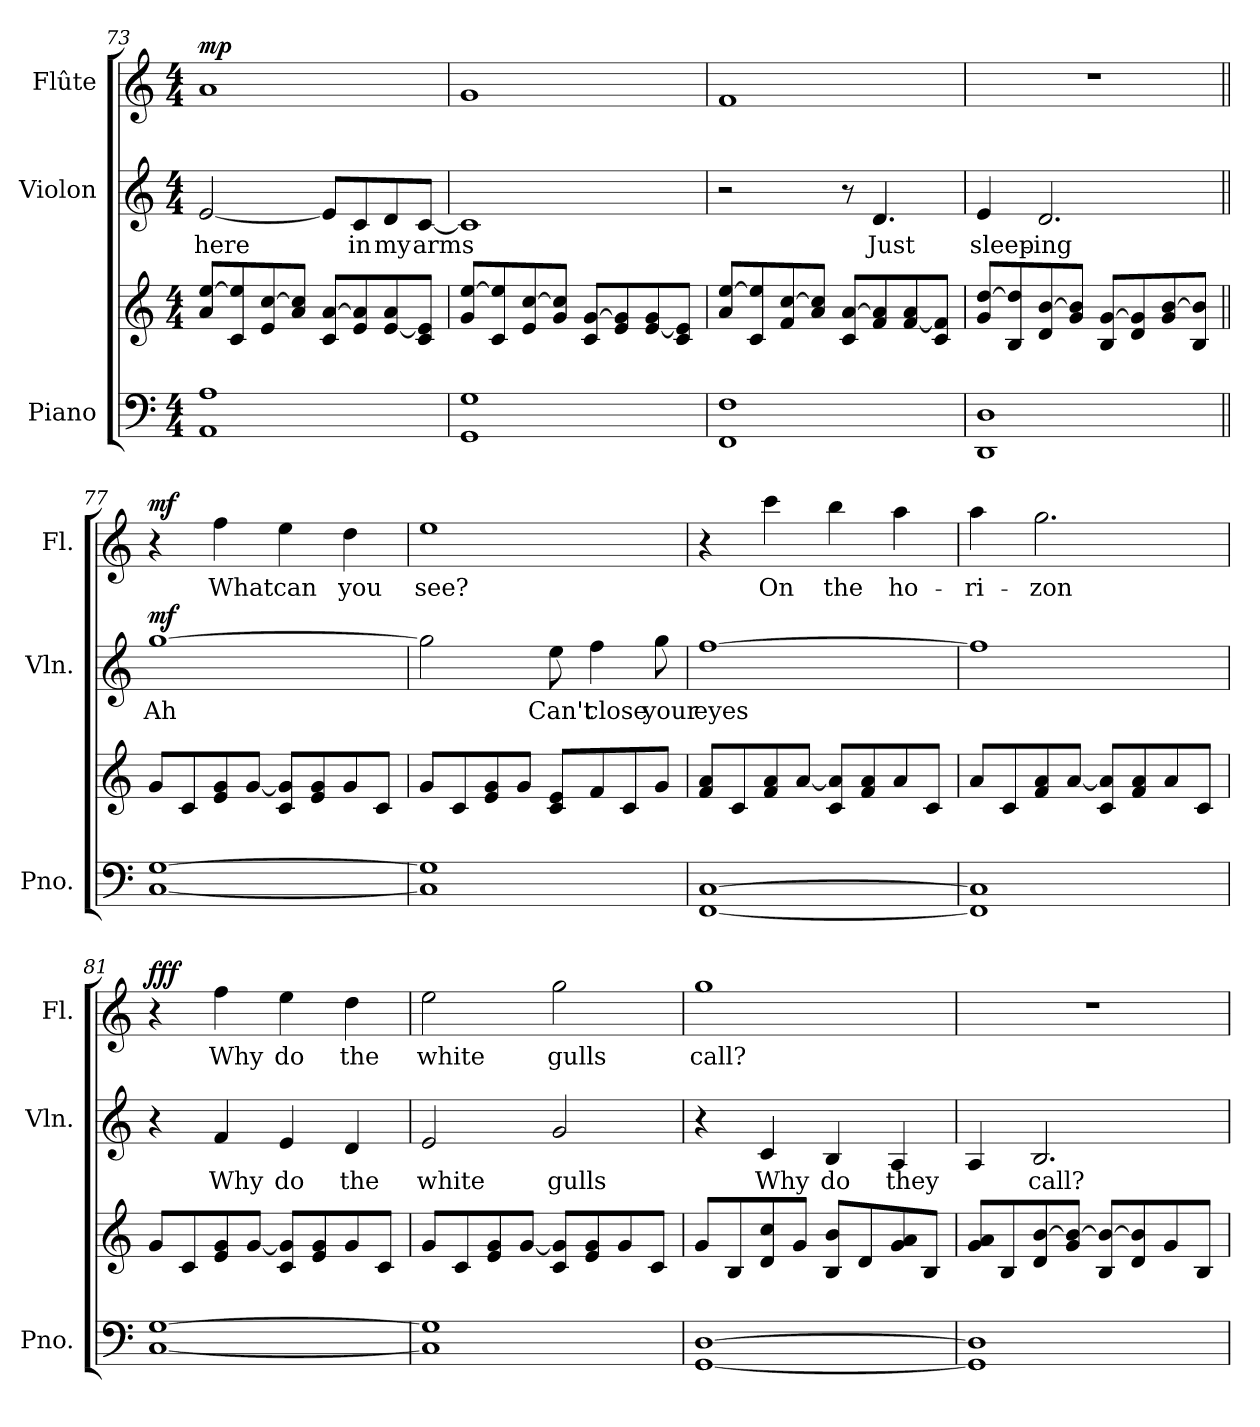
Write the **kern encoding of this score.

**kern	**kern	**kern	**text	**dynam	**kern	**text	**dynam
*part3	*part3	*part2	*part2	*part2	*part1	*part1	*part1
*staff4	*staff3	*staff2	*staff2	*staff2	*staff1	*staff1	*staff1
*I"Piano	*	*I"Violon	*	*	*I"Flûte	*	*
*I'Pno.	*	*I'Vln.	*	*	*I'Fl.	*	*
!!LO:PB:g=z
*clefF4	*clefG2	*clefG2	*	*	*clefG2	*	*
*k[]	*k[]	*k[]	*	*	*k[]	*	*
*M4/4	*M4/4	*M4/4	*	*	*M4/4	*	*
=73	=73	=73	=73	=73	=73	=73	=73
!	!	!	!	!	!	!	!LO:DY:b
1AA 1A	8a/ [8ee/L	[2e/	here	.	1a	.	mp
.	8c/ 8ee/]	.	.	.	.	.	.
.	8e/ [8cc/	.	.	.	.	.	.
.	8a/ 8cc/]J	.	.	.	.	.	.
.	8c/ [8a/L	8e/L]	.	.	.	.	.
.	8e/ 8a/]	8c/	in	.	.	.	.
.	[8e/ 8a/	8d/	my	.	.	.	.
.	8c/ 8e/]J	[8c/J	arms	.	.	.	.
=74	=74	=74	=74	=74	=74	=74	=74
1GG 1G	8g/ [8ee/L	1c]	.	.	1g	.	.
.	8c/ 8ee/]	.	.	.	.	.	.
.	8e/ [8cc/	.	.	.	.	.	.
.	8g/ 8cc/]J	.	.	.	.	.	.
.	8c/ [8g/L	.	.	.	.	.	.
.	8e/ 8g/]	.	.	.	.	.	.
.	[8e/ 8g/	.	.	.	.	.	.
.	8c/ 8e/]J	.	.	.	.	.	.
=75	=75	=75	=75	=75	=75	=75	=75
1FF 1F	8a/ [8ee/L	2r	.	.	1f	.	.
.	8c/ 8ee/]	.	.	.	.	.	.
.	8f/ [8cc/	.	.	.	.	.	.
.	8a/ 8cc/]J	.	.	.	.	.	.
.	8c/ [8a/L	8r	.	.	.	.	.
.	8f/ 8a/]	4.d/	Just	.	.	.	.
.	[8f/ 8a/	.	.	.	.	.	.
.	8c/ 8f/]J	.	.	.	.	.	.
!!LO:LB:g=z
=76	=76	=76	=76	=76	=76	=76	=76
1DD 1D	8g/ [8dd/L	4e/	sleep-	.	1r	.	.
.	8B/ 8dd/]	.	.	.	.	.	.
.	8d/ [8b/	2.d/	-ing	.	.	.	.
.	8g/ 8b/]J	.	.	.	.	.	.
.	8B/ [8g/L	.	.	.	.	.	.
.	8d/ 8g/]	.	.	.	.	.	.
.	8g/ [8b/	.	.	.	.	.	.
.	8B/ 8b/]J	.	.	.	.	.	.
=77||	=77||	=77||	=77||	=77||	=77||	=77||	=77||
!	!	!	!	!LO:DY:b	!	!	!LO:DY:b
[1C [1G	8g/L	[1gg	Ah	mf	4r	.	mf
.	8c/	.	.	.	.	.	.
.	8e/ 8g/	.	.	.	4ff\	What	.
.	[8g/J	.	.	.	.	.	.
.	8c/ 8g/]L	.	.	.	4ee\	can	.
.	8e/ 8g/	.	.	.	.	.	.
.	8g/	.	.	.	4dd\	you	.
.	8c/J	.	.	.	.	.	.
=78	=78	=78	=78	=78	=78	=78	=78
1C] 1G]	8g/L	2gg\]	.	.	1ee	see?	.
.	8c/	.	.	.	.	.	.
.	8e/ 8g/	.	.	.	.	.	.
.	8g/J	.	.	.	.	.	.
.	8c/ 8e/L	8ee\	Can't	.	.	.	.
.	8f/	4ff\	close	.	.	.	.
.	8c/	.	.	.	.	.	.
.	8g/J	8gg\	your	.	.	.	.
=79	=79	=79	=79	=79	=79	=79	=79
[1FF [1C	8f/ 8a/L	[1ff	eyes	.	4r	.	.
.	8c/	.	.	.	.	.	.
.	8f/ 8a/	.	.	.	4ccc\	On	.
.	[8a/J	.	.	.	.	.	.
.	8c/ 8a/]L	.	.	.	4bb\	the	.
.	8f/ 8a/	.	.	.	.	.	.
.	8a/	.	.	.	4aa\	ho-	.
.	8c/J	.	.	.	.	.	.
!!LO:LB:g=z
=80	=80	=80	=80	=80	=80	=80	=80
1FF] 1C]	8a/L	1ff]	.	.	4aa\	-ri-	.
.	8c/	.	.	.	.	.	.
.	8f/ 8a/	.	.	.	2.gg\	-zon	.
.	[8a/J	.	.	.	.	.	.
.	8c/ 8a/]L	.	.	.	.	.	.
.	8f/ 8a/	.	.	.	.	.	.
.	8a/	.	.	.	.	.	.
.	8c/J	.	.	.	.	.	.
=81	=81	=81	=81	=81	=81	=81	=81
!	!	!	!	!	!	!	!LO:DY:b
[1C [1G	8g/L	4r	.	.	4r	.	fff
.	8c/	.	.	.	.	.	.
.	8e/ 8g/	4f/	Why	.	4ff\	Why	.
.	[8g/J	.	.	.	.	.	.
.	8c/ 8g/]L	4e/	do	.	4ee\	do	.
.	8e/ 8g/	.	.	.	.	.	.
.	8g/	4d/	the	.	4dd\	the	.
.	8c/J	.	.	.	.	.	.
=82	=82	=82	=82	=82	=82	=82	=82
1C] 1G]	8g/L	2e/	white	.	2ee\	white	.
.	8c/	.	.	.	.	.	.
.	8e/ 8g/	.	.	.	.	.	.
.	[8g/J	.	.	.	.	.	.
.	8c/ 8g/]L	2g/	gulls	.	2gg\	gulls	.
.	8e/ 8g/	.	.	.	.	.	.
.	8g/	.	.	.	.	.	.
.	8c/J	.	.	.	.	.	.
=83	=83	=83	=83	=83	=83	=83	=83
[1GG [1D	8g/L	4r	.	.	1gg	call?	.
.	8B/	.	.	.	.	.	.
.	8d/ 8cc/	4c/	Why	.	.	.	.
.	8g/J	.	.	.	.	.	.
.	8B/ 8b/L	4B/	do	.	.	.	.
.	8d/	.	.	.	.	.	.
.	8g/ 8a/	4A/	they	.	.	.	.
.	8B/J	.	.	.	.	.	.
!!LO:PB:g=z
=84	=84	=84	=84	=84	=84	=84	=84
1GG] 1D]	8g/ 8a/L	4A/	.	.	1r	.	.
.	8B/	.	.	.	.	.	.
.	8d/ [8b/	2.B/	call?	.	.	.	.
.	8g/ 8b/_J	.	.	.	.	.	.
.	8B/ 8b/_L	.	.	.	.	.	.
.	8d/ 8b/]	.	.	.	.	.	.
.	8g/	.	.	.	.	.	.
.	8B/J	.	.	.	.	.	.
=	=	=	=	=	=	=	=
*-	*-	*-	*-	*-	*-	*-	*-
